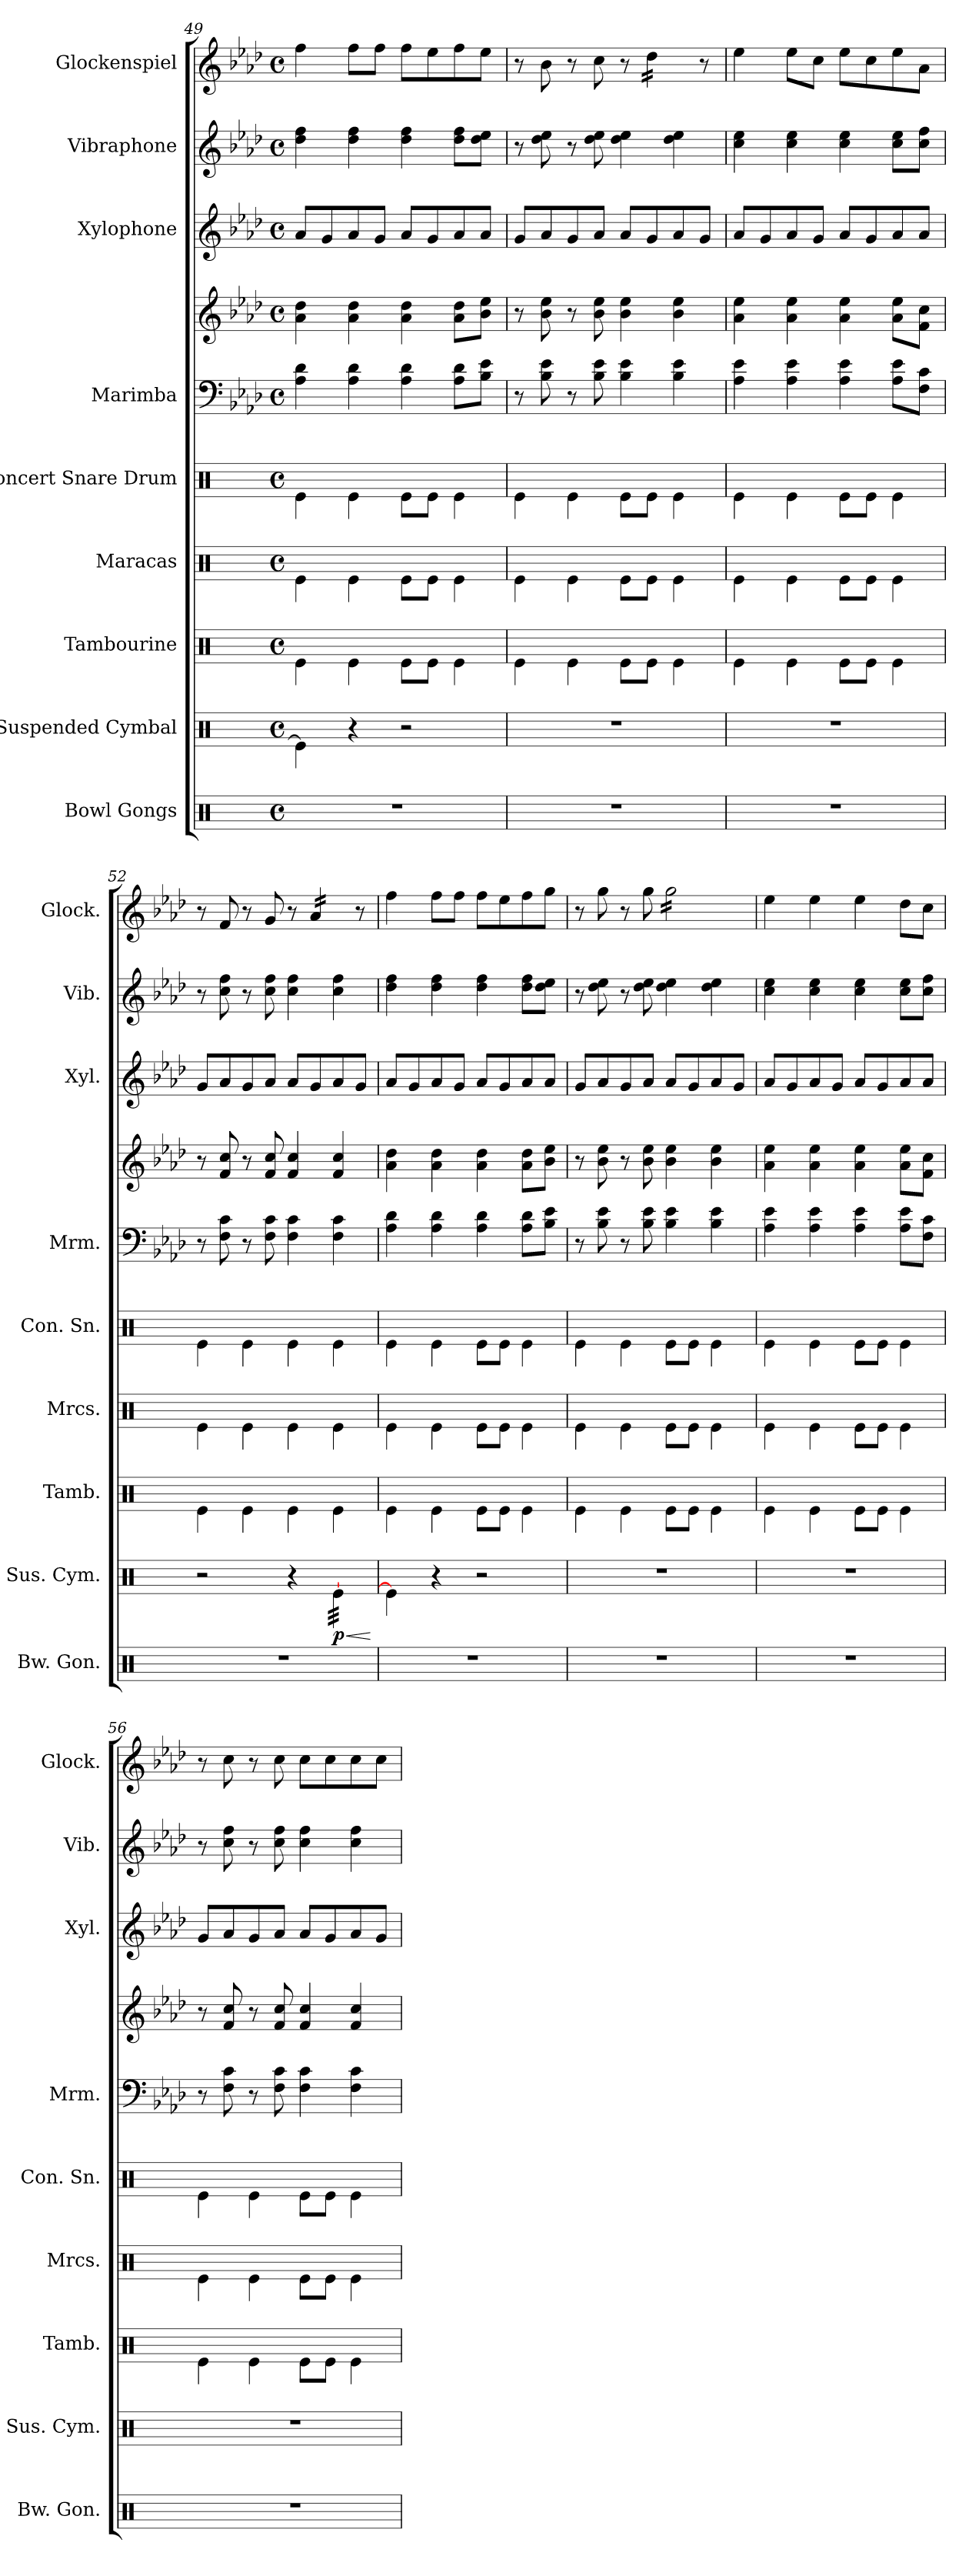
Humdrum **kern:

**kern	**kern	**dynam	**kern	**kern	**kern	**kern	**kern	**kern	**kern	**kern
*part9	*part8	*part8	*part7	*part6	*part5	*part4	*part4	*part3	*part2	*part1
*staff10	*staff9	*staff9	*staff8	*staff7	*staff6	*staff5	*staff4	*staff3	*staff2	*staff1
*I"Bowl Gongs	*I"Suspended Cymbal	*	*I"Tambourine	*I"Maracas	*I"Concert Snare Drum	*I"Marimba	*	*I"Xylophone	*I"Vibraphone	*I"Glockenspiel
*I'Bw. Gon.	*I'Sus. Cym.	*	*I'Tamb.	*I'Mrcs.	*I'Con. Sn.	*I'Mrm.	*	*I'Xyl.	*I'Vib.	*I'Glock.
*clefX	*clefX	*	*clefX	*clefX	*clefX	*clefF4	*clefG2	*clefG2	*clefG2	*clefG2
*	*	*	*	*	*	*	*	*ITrd-7c-12	*	*ITrd-14c-24
*k[]	*k[]	*	*k[]	*k[]	*k[]	*k[b-e-a-d-]	*k[b-e-a-d-]	*k[b-e-a-d-]	*k[b-e-a-d-]	*k[b-e-a-d-]
*M4/4	*M4/4	*	*M4/4	*M4/4	*M4/4	*M4/4	*M4/4	*M4/4	*M4/4	*M4/4
*met(c)	*met(c)	*	*met(c)	*met(c)	*met(c)	*met(c)	*met(c)	*met(c)	*met(c)	*met(c)
=49	=49	=49	=49	=49	=49	=49	=49	=49	=49	=49
1r	4Re\]	.	4Re\	4Re\	4Re\	4A-\ 4d-\	4a-\ 4dd-\	8aa-/L	4dd-\ 4ff\	4ffff\
.	.	.	.	.	.	.	.	8gg/	.	.
.	4r	.	4Re\	4Re\	4Re\	4A-\ 4d-\	4a-\ 4dd-\	8aa-/	4dd-\ 4ff\	8ffff\L
.	.	.	.	.	.	.	.	8gg/J	.	8ffff\J
.	2r	.	8Re\L	8Re\L	8Re\L	4A-\ 4d-\	4a-\ 4dd-\	8aa-/L	4dd-\ 4ff\	8ffff\L
.	.	.	8Re\J	8Re\J	8Re\J	.	.	8gg/	.	8eeee-\
.	.	.	4Re\	4Re\	4Re\	8A-\ 8d-\L	8a-\ 8dd-\L	8aa-/	8dd-\ 8ff\L	8ffff\
.	.	.	.	.	.	8B-\ 8e-\J	8b-\ 8ee-\J	8aa-/J	8dd-\ 8ee-\J	8eeee-\J
!!LO:LB:g=z
=50	=50	=50	=50	=50	=50	=50	=50	=50	=50	=50
1r	1r	.	4Re\	4Re\	4Re\	8r	8r	8gg/L	8r	8r
.	.	.	.	.	.	8B-\ 8e-\	8b-\ 8ee-\	8aa-/	8dd-\ 8ee-\	8bbb-\
.	.	.	4Re\	4Re\	4Re\	8r	8r	8gg/	8r	8r
.	.	.	.	.	.	8B-\ 8e-\	8b-\ 8ee-\	8aa-/J	8dd-\ 8ee-\	8cccc\
.	.	.	8Re\L	8Re\L	8Re\L	4B-\ 4e-\	4b-\ 4ee-\	8aa-/L	4dd-\ 4ee-\	8r
*	*	*	*	*	*	*	*	*	*	*tremolo
.	.	.	8Re\J	8Re\J	8Re\J	.	.	8gg/	.	16dddd-\LL
.	.	.	.	.	.	.	.	.	.	16dddd-\
.	.	.	4Re\	4Re\	4Re\	4B-\ 4e-\	4b-\ 4ee-\	8aa-/	4dd-\ 4ee-\	16dddd-\
.	.	.	.	.	.	.	.	.	.	16dddd-\JJ
*	*	*	*	*	*	*	*	*	*	*Xtremolo
.	.	.	.	.	.	.	.	8gg/J	.	8r
=51	=51	=51	=51	=51	=51	=51	=51	=51	=51	=51
1r	1r	.	4Re\	4Re\	4Re\	4A-\ 4e-\	4a-\ 4ee-\	8aa-/L	4cc\ 4ee-\	4eeee-\
.	.	.	.	.	.	.	.	8gg/	.	.
.	.	.	4Re\	4Re\	4Re\	4A-\ 4e-\	4a-\ 4ee-\	8aa-/	4cc\ 4ee-\	8eeee-\L
.	.	.	.	.	.	.	.	8gg/J	.	8cccc\J
.	.	.	8Re\L	8Re\L	8Re\L	4A-\ 4e-\	4a-\ 4ee-\	8aa-/L	4cc\ 4ee-\	8eeee-\L
.	.	.	8Re\J	8Re\J	8Re\J	.	.	8gg/	.	8cccc\
.	.	.	4Re\	4Re\	4Re\	8A-\ 8e-\L	8a-\ 8ee-\L	8aa-/	8cc\ 8ee-\L	8eeee-\
.	.	.	.	.	.	8F\ 8c\J	8f\ 8cc\J	8aa-/J	8cc\ 8ff\J	8aaa-\J
=52	=52	=52	=52	=52	=52	=52	=52	=52	=52	=52
1r	2r	.	4Re\	4Re\	4Re\	8r	8r	8gg/L	8r	8r
.	.	.	.	.	.	8F\ 8c\	8f/ 8cc/	8aa-/	8cc\ 8ff\	8fff/
.	.	.	4Re\	4Re\	4Re\	8r	8r	8gg/	8r	8r
.	.	.	.	.	.	8F\ 8c\	8f/ 8cc/	8aa-/J	8cc\ 8ff\	8ggg/
.	4r	.	4Re\	4Re\	4Re\	4F\ 4c\	4f/ 4cc/	8aa-/L	4cc\ 4ff\	8r
*	*	*	*	*	*	*	*	*	*	*tremolo
.	.	.	.	.	.	.	.	8gg/	.	16aaa-/LL
.	.	.	.	.	.	.	.	.	.	16aaa-/
!	!	!LO:HP:b	!	!	!	!	!	!	!	!
!	!	!LO:DY:n=1:b	!	!	!	!	!	!	!	!
*	*tremolo	*	*	*	*	*	*	*	*	*
.	[32Re\LLL	< p	4Re\	4Re\	4Re\	4F\ 4c\	4f/ 4cc/	8aa-/	4cc\ 4ff\	16aaa-/
.	32Re\	.	.	.	.	.	.	.	.	.
.	32Re\	.	.	.	.	.	.	.	.	16aaa-/JJ
*	*	*	*	*	*	*	*	*	*	*Xtremolo
.	32Re\	.	.	.	.	.	.	.	.	.
.	32Re\	.	.	.	.	.	.	8gg/J	.	8r
.	32Re\	.	.	.	.	.	.	.	.	.
.	32Re\	.	.	.	.	.	.	.	.	.
.	32Re\JJJ	.	.	.	.	.	.	.	.	.
*	*Xtremolo	*	*	*	*	*	*	*	*	*
.	.	[	.	.	.	.	.	.	.	.
=53	=53	=53	=53	=53	=53	=53	=53	=53	=53	=53
1r	4Re\]	.	4Re\	4Re\	4Re\	4A-\ 4d-\	4a-\ 4dd-\	8aa-/L	4dd-\ 4ff\	4ffff\
.	.	.	.	.	.	.	.	8gg/	.	.
.	4r	.	4Re\	4Re\	4Re\	4A-\ 4d-\	4a-\ 4dd-\	8aa-/	4dd-\ 4ff\	8ffff\L
.	.	.	.	.	.	.	.	8gg/J	.	8ffff\J
.	2r	.	8Re\L	8Re\L	8Re\L	4A-\ 4d-\	4a-\ 4dd-\	8aa-/L	4dd-\ 4ff\	8ffff\L
.	.	.	8Re\J	8Re\J	8Re\J	.	.	8gg/	.	8eeee-\
.	.	.	4Re\	4Re\	4Re\	8A-\ 8d-\L	8a-\ 8dd-\L	8aa-/	8dd-\ 8ff\L	8ffff\
.	.	.	.	.	.	8B-\ 8e-\J	8b-\ 8ee-\J	8aa-/J	8dd-\ 8ee-\J	8gggg\J
=54	=54	=54	=54	=54	=54	=54	=54	=54	=54	=54
1r	1r	.	4Re\	4Re\	4Re\	8r	8r	8gg/L	8r	8r
.	.	.	.	.	.	8B-\ 8e-\	8b-\ 8ee-\	8aa-/	8dd-\ 8ee-\	8gggg\
.	.	.	4Re\	4Re\	4Re\	8r	8r	8gg/	8r	8r
.	.	.	.	.	.	8B-\ 8e-\	8b-\ 8ee-\	8aa-/J	8dd-\ 8ee-\	8gggg\
*	*	*	*	*	*	*	*	*	*	*tremolo
.	.	.	8Re\L	8Re\L	8Re\L	4B-\ 4e-\	4b-\ 4ee-\	8aa-/L	4dd-\ 4ee-\	16gggg\LL
.	.	.	.	.	.	.	.	.	.	16gggg\
.	.	.	8Re\J	8Re\J	8Re\J	.	.	8gg/	.	16gggg\
.	.	.	.	.	.	.	.	.	.	16gggg\
.	.	.	4Re\	4Re\	4Re\	4B-\ 4e-\	4b-\ 4ee-\	8aa-/	4dd-\ 4ee-\	16gggg\
.	.	.	.	.	.	.	.	.	.	16gggg\
.	.	.	.	.	.	.	.	8gg/J	.	16gggg\
.	.	.	.	.	.	.	.	.	.	16gggg\JJ
*	*	*	*	*	*	*	*	*	*	*Xtremolo
=55	=55	=55	=55	=55	=55	=55	=55	=55	=55	=55
1r	1r	.	4Re\	4Re\	4Re\	4A-\ 4e-\	4a-\ 4ee-\	8aa-/L	4cc\ 4ee-\	4eeee-\
.	.	.	.	.	.	.	.	8gg/	.	.
.	.	.	4Re\	4Re\	4Re\	4A-\ 4e-\	4a-\ 4ee-\	8aa-/	4cc\ 4ee-\	4eeee-\
.	.	.	.	.	.	.	.	8gg/J	.	.
.	.	.	8Re\L	8Re\L	8Re\L	4A-\ 4e-\	4a-\ 4ee-\	8aa-/L	4cc\ 4ee-\	4eeee-\
.	.	.	8Re\J	8Re\J	8Re\J	.	.	8gg/	.	.
.	.	.	4Re\	4Re\	4Re\	8A-\ 8e-\L	8a-\ 8ee-\L	8aa-/	8cc\ 8ee-\L	8dddd-\L
.	.	.	.	.	.	8F\ 8c\J	8f\ 8cc\J	8aa-/J	8cc\ 8ff\J	8cccc\J
!!LO:PB:g=z
=56	=56	=56	=56	=56	=56	=56	=56	=56	=56	=56
1r	1r	.	4Re\	4Re\	4Re\	8r	8r	8gg/L	8r	8r
.	.	.	.	.	.	8F\ 8c\	8f/ 8cc/	8aa-/	8cc\ 8ff\	8cccc\
.	.	.	4Re\	4Re\	4Re\	8r	8r	8gg/	8r	8r
.	.	.	.	.	.	8F\ 8c\	8f/ 8cc/	8aa-/J	8cc\ 8ff\	8cccc\
.	.	.	8Re\L	8Re\L	8Re\L	4F\ 4c\	4f/ 4cc/	8aa-/L	4cc\ 4ff\	8cccc\L
.	.	.	8Re\J	8Re\J	8Re\J	.	.	8gg/	.	8cccc\
.	.	.	4Re\	4Re\	4Re\	4F\ 4c\	4f/ 4cc/	8aa-/	4cc\ 4ff\	8cccc\
.	.	.	.	.	.	.	.	8gg/J	.	8cccc\J
=	=	=	=	=	=	=	=	=	=	=
*-	*-	*-	*-	*-	*-	*-	*-	*-	*-	*-
